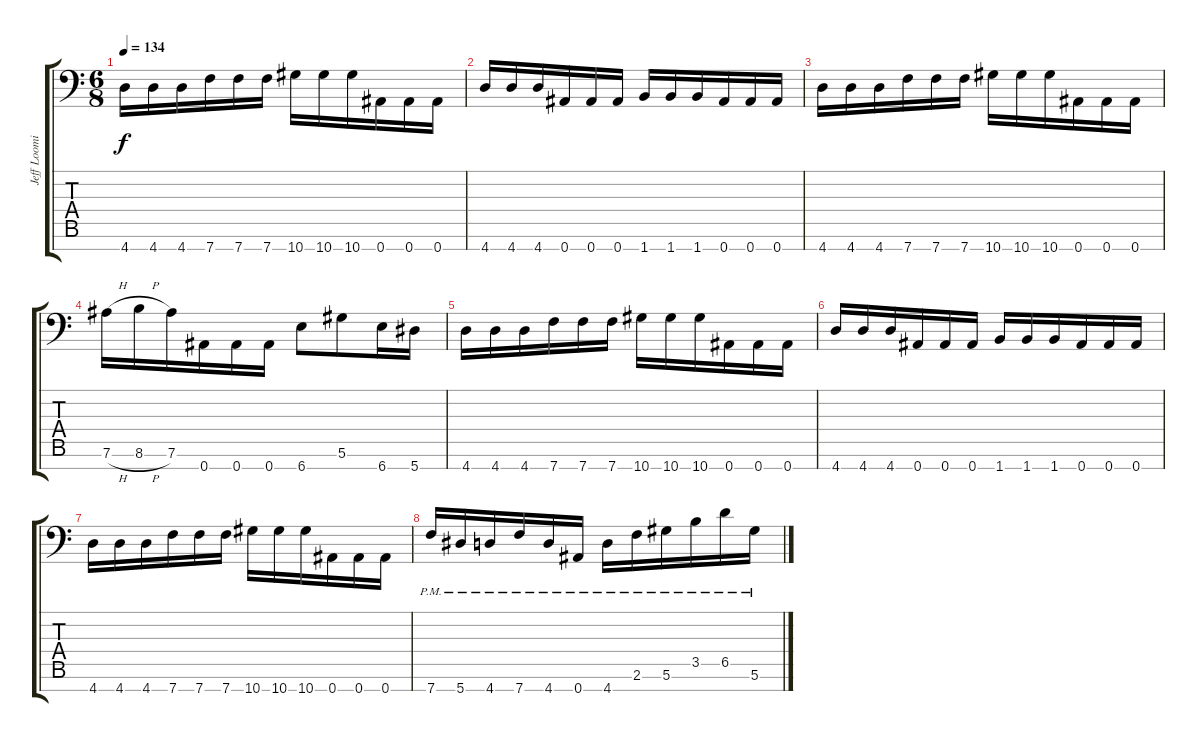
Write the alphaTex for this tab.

\track ("Jeff Loomis" "Jeff Loomi") {instrument distortionguitar}
\staff {score tabs}
\tuning (Eb4 Bb3 Gb3 Db3 Ab2 Eb2 Bb1) {hide}
\ts (6 8)
\tempo 134
\clef f4
\ks c
4.7.16{dy f} 4.7.16 4.7.16 7.7.16 7.7.16 7.7.16 10.7.16 10.7.16 10.7.16 0.7.16 0.7.16 0.7.16 |
4.7.16 4.7.16 4.7.16 0.7.16 0.7.16 0.7.16 1.7.16 1.7.16 1.7.16 0.7.16 0.7.16 0.7.16 |
4.7.16 4.7.16 4.7.16 7.7.16 7.7.16 7.7.16 10.7.16 10.7.16 10.7.16 0.7.16 0.7.16 0.7.16 |
7.6{h}.16 8.6{h}.16 7.6.16 0.7.16 0.7.16 0.7.16 6.7.8 5.6.8 6.7.16 5.7.16 |
4.7.16 4.7.16 4.7.16 7.7.16 7.7.16 7.7.16 10.7.16 10.7.16 10.7.16 0.7.16 0.7.16 0.7.16 |
4.7.16 4.7.16 4.7.16 0.7.16 0.7.16 0.7.16 1.7.16 1.7.16 1.7.16 0.7.16 0.7.16 0.7.16 |
4.7.16 4.7.16 4.7.16 7.7.16 7.7.16 7.7.16 10.7.16 10.7.16 10.7.16 0.7.16 0.7.16 0.7.16 |
7.7{pm}.16 5.7{pm}.16 4.7{pm}.16 7.7{pm}.16 4.7{pm}.16 0.7{pm}.16 4.7{pm}.16 2.6{pm}.16 5.6{pm}.16 3.5{pm}.16 6.5{pm}.16 5.6{pm}.16
